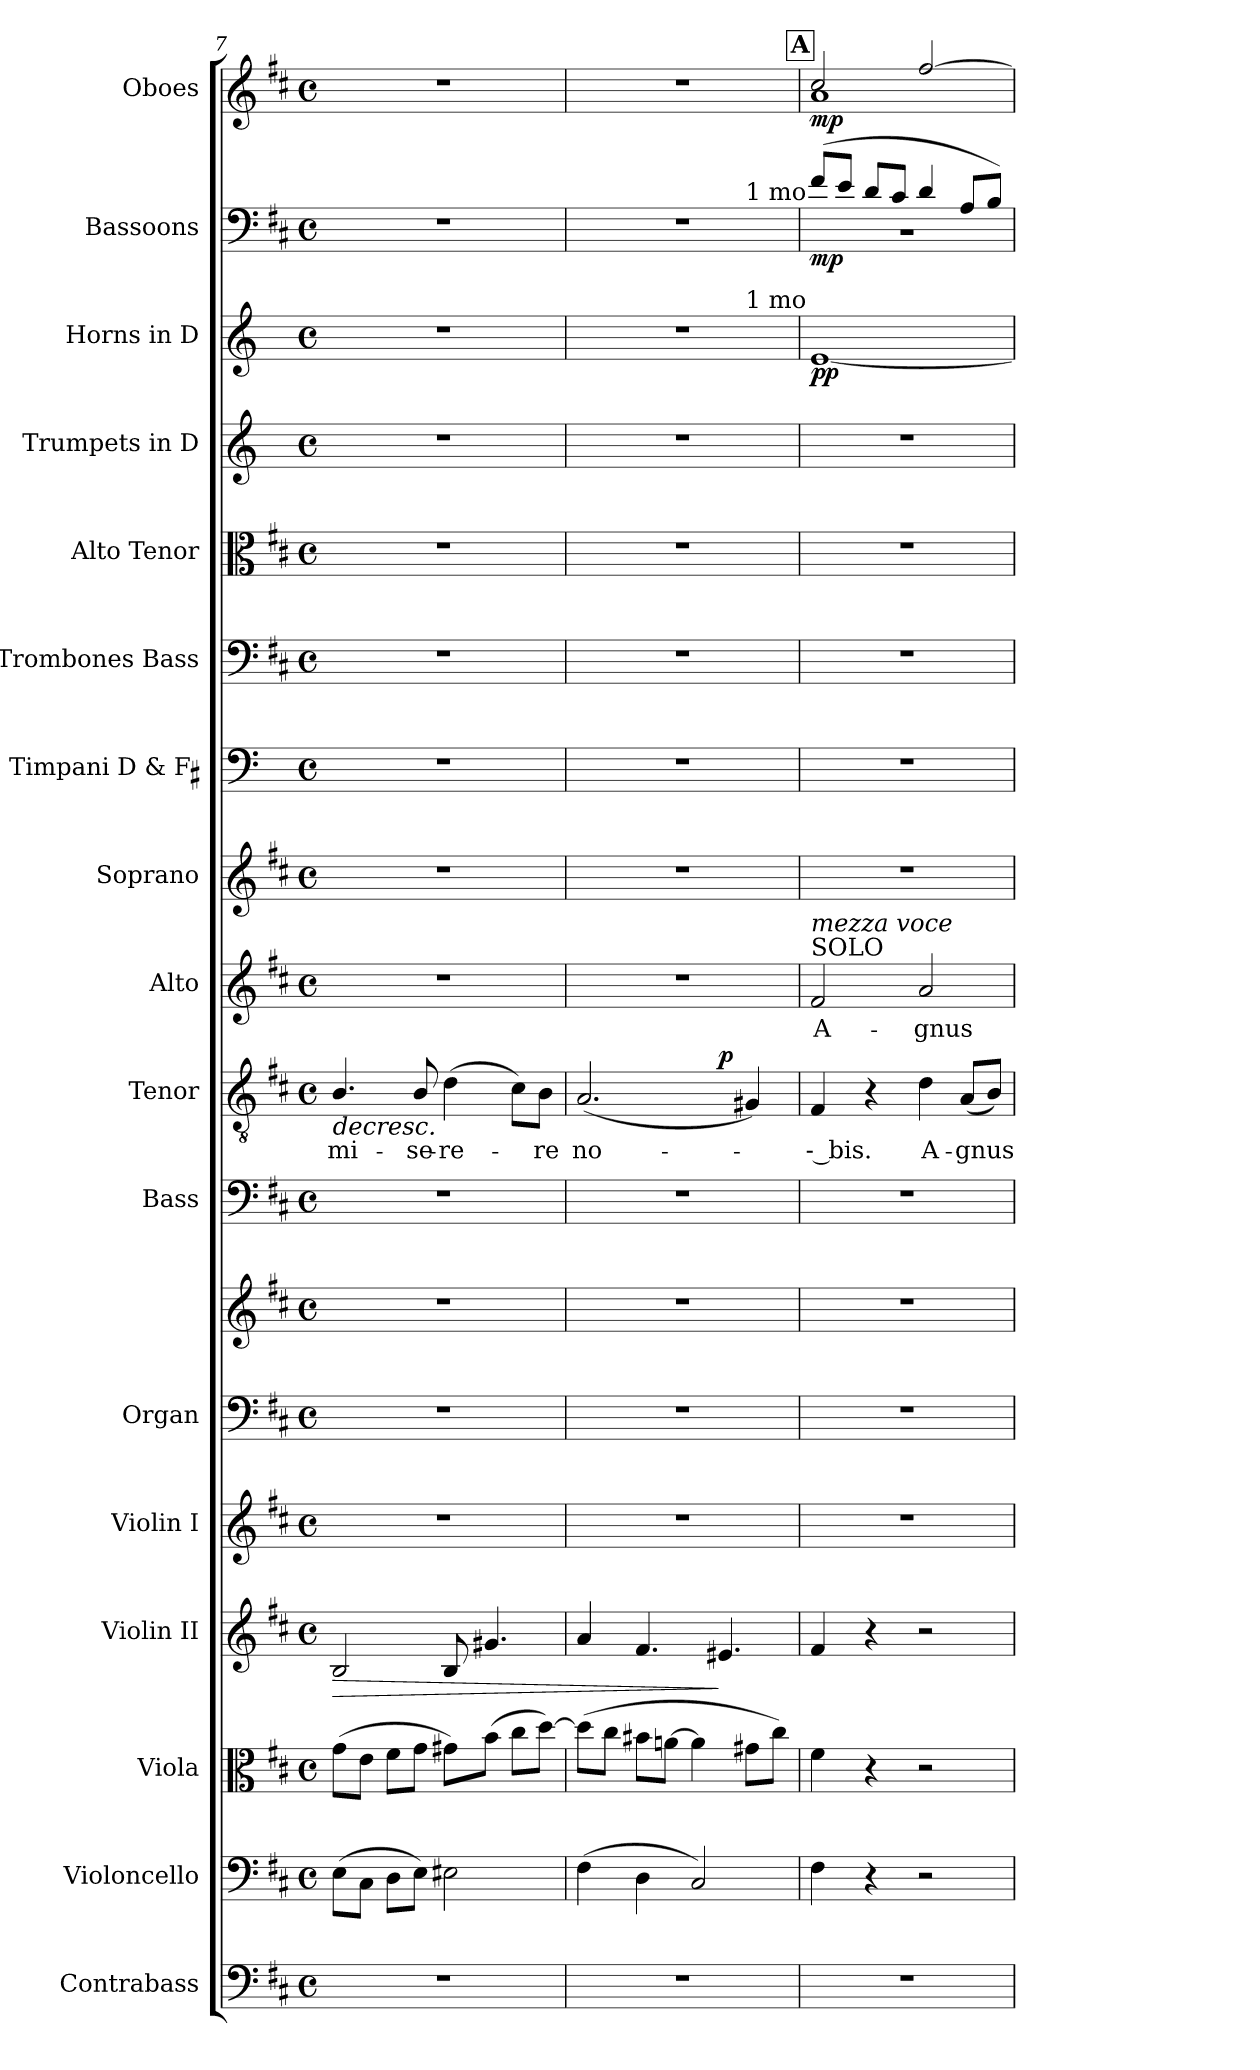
**kern	**kern	**kern	**kern	**dynam	**kern	**kern	**kern	**kern	**kern	**text	**dynam	**kern	**text	**kern	**kern	**kern	**kern	**kern	**kern	**dynam	**kern	**dynam	**kern	**dynam
*part17	*part16	*part15	*part14	*part14	*part13	*part12	*part12	*part11	*part10	*part10	*part10	*part9	*part9	*part8	*part7	*part6	*part5	*part4	*part3	*part3	*part2	*part2	*part1	*part1
*staff18	*staff17	*staff16	*staff15	*staff15	*staff14	*staff13	*staff12	*staff11	*staff10	*staff10	*staff10	*staff9	*staff9	*staff8	*staff7	*staff6	*staff5	*staff4	*staff3	*staff3	*staff2	*staff2	*staff1	*staff1
*I"Contrabass	*I"Violoncello	*I"Viola	*I"Violin II	*	*I"Violin I	*I"Organ	*	*I"Bass	*I"Tenor	*	*	*I"Alto	*	*I"Soprano	*I"Timpani D & F#	*I"Trombones  Bass	*I"Alto Tenor	*I"Trumpets in D	*I"Horns in D	*	*I"Bassoons	*	*I"Oboes	*
*I'Cb.	*I'Vc.	*I'Vla.	*I'Vln. II	*	*I'Vln. I	*I'Org.	*	*I'B.	*I'T.	*	*	*I'A.	*	*I'S.	*I'Timp.	*	*	*	*	*	*I'Bsn.	*	*I'Ob.	*
*clefF4	*clefF4	*clefC3	*clefG2	*	*clefG2	*clefF4	*clefG2	*clefF4	*clefGv2	*	*	*clefG2	*	*clefG2	*clefF4	*clefF4	*clefC3	*clefG2	*clefG2	*	*clefF4	*	*clefG2	*
*ITrd7c12	*	*	*	*	*	*	*	*	*ITrd7c12	*	*	*	*	*	*	*	*	*ITrd-1c-2	*ITrd6c10	*	*	*	*	*
*k[f#c#]	*k[f#c#]	*k[f#c#]	*k[f#c#]	*	*k[f#c#]	*k[f#c#]	*k[f#c#]	*k[f#c#]	*k[f#c#]	*	*	*k[f#c#]	*	*k[f#c#]	*k[]	*k[f#c#]	*k[f#c#]	*k[f#c#]	*k[f#c#]	*	*k[f#c#]	*	*k[f#c#]	*
*D:	*D:	*D:	*D:	*	*D:	*D:	*D:	*D:	*D:	*	*	*D:	*	*D:	*C:	*D:	*D:	*D:	*D:	*	*D:	*	*D:	*
*M4/4	*M4/4	*M4/4	*M4/4	*	*M4/4	*M4/4	*M4/4	*M4/4	*M4/4	*	*	*M4/4	*	*M4/4	*M4/4	*M4/4	*M4/4	*M4/4	*M4/4	*	*M4/4	*	*M4/4	*
*met(c)	*met(c)	*met(c)	*met(c)	*	*met(c)	*met(c)	*met(c)	*met(c)	*met(c)	*	*	*met(c)	*	*met(c)	*met(c)	*met(c)	*met(c)	*met(c)	*met(c)	*	*met(c)	*	*met(c)	*
=7	=7	=7	=7	=7	=7	=7	=7	=7	=7	=7	=7	=7	=7	=7	=7	=7	=7	=7	=7	=7	=7	=7	=7	=7
!	!	!	!	!LO:HP:b	!	!	!	!	!	!	!	!	!	!	!	!	!	!	!	!	!	!	!	!
!	!	!	!	!	!	!	!	!	!	!LO:LY:b:color=#000000	!LO:HP:b	!	!	!	!	!	!	!	!	!	!	!	!	!
1r	(8Ei\L	(8gi\L	2Bi/	>	1r	1r	1r	1r	4.BBi/	mi-	>	1r	.	1r	1r	1r	1r	1r	1r	.	1r	.	1r	.
.	8C#i\J	8ei\J	.	.	.	.	.	.	.	.	.	.	.	.	.	.	.	.	.	.	.	.	.	.
.	8Di\L	8f#i\L	.	.	.	.	.	.	.	.	.	.	.	.	.	.	.	.	.	.	.	.	.	.
!	!	!	!	!	!	!	!	!	!	!LO:LY:b:color=#000000	!	!	!	!	!	!	!	!	!	!	!	!	!	!
.	8Ei\J)	8gi\J	.	.	.	.	.	.	8BBi/	-se-	.	.	.	.	.	.	.	.	.	.	.	.	.	.
!	!	!	!	!	!	!	!	!	!	!LO:LY:b:color=#000000	!	!	!	!	!	!	!	!	!	!	!	!	!	!
.	2E#Xi\	8g#Xi\L)	8Bi/	.	.	.	.	.	(4Di\	-re-	.	.	.	.	.	.	.	.	.	.	.	.	.	.
.	.	(8bi\J	4.g#Xi/	.	.	.	.	.	.	.	.	.	.	.	.	.	.	.	.	.	.	.	.	.
.	.	8cc#i\L	.	.	.	.	.	.	8C#i\L)	.	.	.	.	.	.	.	.	.	.	.	.	.	.	.
!	!	!	!	!	!	!	!	!	!	!LO:LY:b:color=#000000	!	!	!	!	!	!	!	!	!	!	!	!	!	!
.	.	[8ddi\J)	.	.	.	.	.	.	8BBi\J	-re	.	.	.	.	.	.	.	.	.	.	.	.	.	.
!!LO:PB:g=z
=8	=8	=8	=8	=8	=8	=8	=8	=8	=8	=8	=8	=8	=8	=8	=8	=8	=8	=8	=8	=8	=8	=8	=8	=8
!	!	!	!	!	!	!	!	!	!	!LO:LY:b:color=#000000	!	!	!	!	!	!	!	!	!	!	!	!	!	!
*	*	*	*	*	*	*	*	*	*^	*	*	*	*	*	*	*	*	*	*^	*	*^	*	*	*
1r	(4F#i\	(8ddi\L]	4ai/	.	1r	1r	1r	1r	(2.AAi/	2ryy	no-	.	1r	.	1r	1r	1r	1r	1r	1r	2.ryy	.	1r	2.ryy	.	1r	.
.	.	8cc#i\J	.	.	.	.	.	.	.	.	.	.	.	.	.	.	.	.	.	.	.	.	.	.	.	.	.
.	4Di\	8b#Xi\L	4.f#i/	.	.	.	.	.	.	.	.	.	.	.	.	.	.	.	.	.	.	.	.	.	.	.	.
.	.	[8ani\J	.	.	.	.	.	.	.	.	.	.	.	.	.	.	.	.	.	.	.	.	.	.	.	.	.
.	2C#i/)	4ai\]	.	.	.	.	.	.	.	8ryy	.	.	.	.	.	.	.	.	.	.	.	.	.	.	.	.	.
.	.	.	4.e#Xi/	]	.	.	.	.	.	4.ryy	.	p	.	.	.	.	.	.	.	.	.	.	.	.	.	.	.
!	!	!	!	!	!	!	!	!	!	!	!	!	!	!	!	!	!	!	!	!	!	!	!	!LO:TX:a:t=1 mo	!	!	!
!	!	!	!	!	!	!	!	!	!	!	!	!	!	!	!	!	!	!	!	!	!LO:TX:a:t=1 mo	!	!	!	!	!	!
.	.	8g#Xi\L	.	.	.	.	.	.	4GG#Xi/)	.	.	]	.	.	.	.	.	.	.	.	4ryy	.	.	4ryy	.	.	.
.	.	8cc#i\J)	.	.	.	.	.	.	.	.	.	.	.	.	.	.	.	.	.	.	.	.	.	.	.	.	.
*	*	*	*	*	*	*	*	*	*v	*v	*	*	*	*	*	*	*	*	*	*v	*v	*	*	*	*	*	*
!!LO:REH:place=s1:B:color=#000000:enc=box:fs=18.8792:t=A
=9	=9	=9	=9	=9	=9	=9	=9	=9	=9	=9	=9	=9	=9	=9	=9	=9	=9	=9	=9	=9	=9	=9	=9	=9	=9
*	*	*	*	*	*	*	*	*	*^	*	*	*	*	*	*	*	*	*	*^	*	*	*	*	*	*
!	!	!	!	!	!	!	!	!	!	!	!LO:LY:b:color=#000000	!	!	!	!	!	!	!	!	!	!	!	!	!	!	!	!
*	*	*	*	*	*	*	*	*	*v	*v	*	*	*	*	*	*	*	*	*	*v	*v	*	*	*	*	*	*
*	*	*	*	*	*	*	*	*	*^	*	*	*	*	*	*	*	*	*	*^	*	*	*	*	*	*
!	!	!	!	!	!	!	!	!	!	!	!	!	!LO:TX:a:t=SOLO	!	!	!	!	!	!	!	!	!	!	!	!	!	!
!	!	!	!	!	!	!	!	!	!	!	!	!	!LO:TX:a:i:t=mezza voce	!	!	!	!	!	!	!	!	!	!	!	!	!	!
!	!	!	!	!	!	!	!	!	!	!	!	!	!	!LO:LY:b:color=#000000	!	!	!	!	!	!	!	!	!	!	!	!	!
*	*	*	*	*	*	*	*	*	*v	*v	*	*	*	*	*	*	*	*	*	*v	*v	*	*	*	*	*^	*
1r	4F#i\	4f#i\	4f#i/	.	1r	1r	1r	1r	4FF#i/	-- bis.	.	2f#i/	A-	1r	1r	1r	1r	1r	[1F#i	pp	(8f#i/L	1r	mp	2cc#i/	1ai	mp
.	.	.	.	.	.	.	.	.	.	.	.	.	.	.	.	.	.	.	.	.	8ei/J	.	.	.	.	.
.	4r	4r	4r	.	.	.	.	.	4r	.	.	.	.	.	.	.	.	.	.	.	8di/L	.	.	.	.	.
.	.	.	.	.	.	.	.	.	.	.	.	.	.	.	.	.	.	.	.	.	8c#i/J	.	.	.	.	.
!	!	!	!	!	!	!	!	!	!	!LO:LY:b:color=#000000	!	!	!	!	!	!	!	!	!	!	!	!	!	!	!	!
!	!	!	!	!	!	!	!	!	!	!	!	!	!LO:LY:b:color=#000000	!	!	!	!	!	!	!	!	!	!	!	!	!
.	2r	2r	2r	.	.	.	.	.	4Di\	A-	.	2ai/	-gnus	.	.	.	.	.	.	.	4di/	.	.	[2ff#i/	.	.
!	!	!	!	!	!	!	!	!	!	!LO:LY:b:color=#000000	!	!	!	!	!	!	!	!	!	!	!	!	!	!	!	!
.	.	.	.	.	.	.	.	.	(8AAi/L	-gnus	.	.	.	.	.	.	.	.	.	.	8Ai/L	.	.	.	.	.
.	.	.	.	.	.	.	.	.	8BBi/J)	.	.	.	.	.	.	.	.	.	.	.	8Bi/J)	.	.	.	.	.
*	*	*	*	*	*	*	*	*	*	*	*	*	*	*	*	*	*	*	*	*	*v	*v	*	*	*	*
*	*	*	*	*	*	*	*	*	*	*	*	*	*	*	*	*	*	*	*	*	*	*	*v	*v	*
=	=	=	=	=	=	=	=	=	=	=	=	=	=	=	=	=	=	=	=	=	=	=	=	=
*-	*-	*-	*-	*-	*-	*-	*-	*-	*-	*-	*-	*-	*-	*-	*-	*-	*-	*-	*-	*-	*-	*-	*-	*-
